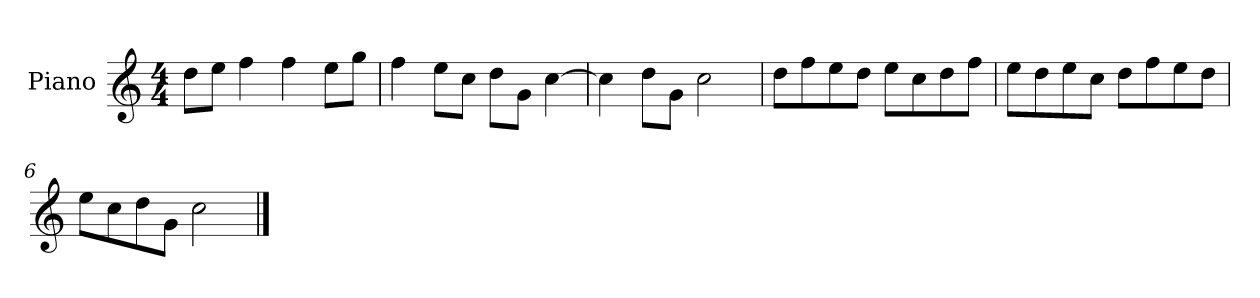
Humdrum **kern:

**kern
*part1
*staff1
*I"Piano
*I'P-no
*clefG2
*k[]
*M4/4
*MM90
=1
8dd\L
8ee\J
4ff\
4ff\
8ee\L
8gg\J
=2
4ff\
8ee\L
8cc\J
8dd\L
8g\J
[4cc\
=3
4cc\]
8dd\L
8g\J
2cc\
=4
8dd\L
8ff\
8ee\
8dd\J
8ee\L
8cc\
8dd\
8ff\J
=5
8ee\L
8dd\
8ee\
8cc\J
8dd\L
8ff\
8ee\
8dd\J
=6
8ee\L
8cc\
8dd\
8g\J
2cc\
==
*-
